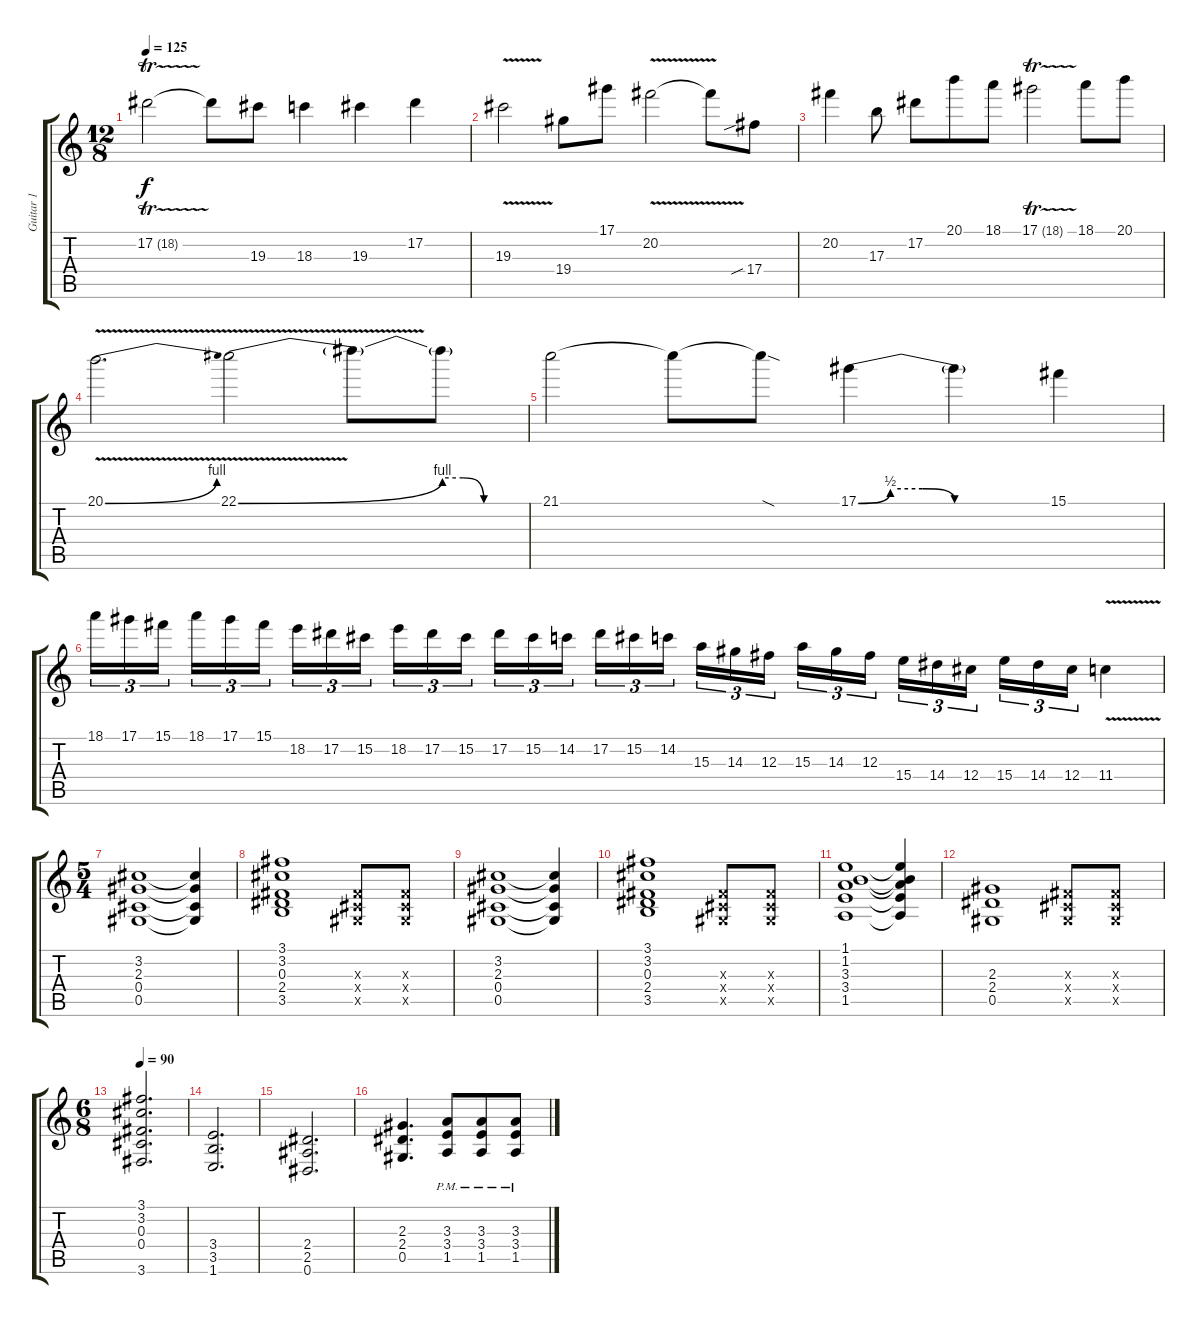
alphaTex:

\track ("Guitar 1" "Guitar 1") {instrument distortionguitar}
\staff {score tabs}
\tuning (Eb4 Bb3 Gb3 Db3 Ab2 Eb2) {hide}
\ts (12 8)
\tempo 125
\clef g2
\ks c
17.2{tr (18 32)}.2{dy f} 17.2{t}.8 19.3.8 18.3.4 19.3.4 17.2.4 |
19.3{v}.2 19.4.8 17.1.8 20.2{v}.2 20.2{t}.8 17.4{sib}.8 |
20.2.4 17.3.8 17.2.8 20.1.8 18.1.8 17.1{tr (18 32)}.2 18.1.8 20.1.8 |
20.1{be (bend 0 0 60 4) v}.2{d} 22.1{be (bend 0 0 60 4) v}.2 22.1{t}.8 22.1{be (custom 0 4 15 4 30 0 60 0) t}.8 |
21.1.2 21.1{t}.8 21.1{sod t}.8 17.1{be (custom 0 0 10 2 20 2 30 0 60 0)}.4 17.1{t}.4 15.1.4 |
18.1.16{tu (3 2)} 17.1.16{tu (3 2)} 15.1.16{tu (3 2) beam splitsecondary} 18.1.16{tu (3 2)} 17.1.16{tu (3 2)} 15.1.16{tu (3 2) beam splitsecondary} 18.2.16{tu (3 2)} 17.2.16{tu (3 2)} 15.2.16{tu (3 2)} 18.2.16{tu (3 2)} 17.2.16{tu (3 2)} 15.2.16{tu (3 2) beam splitsecondary} 17.2.16{tu (3 2)} 15.2.16{tu (3 2)} 14.2.16{tu (3 2) beam splitsecondary} 17.2.16{tu (3 2)} 15.2.16{tu (3 2)} 14.2.16{tu (3 2)} 15.3.16{tu (3 2)} 14.3.16{tu (3 2)} 12.3.16{tu (3 2) beam splitsecondary} 15.3.16{tu (3 2)} 14.3.16{tu (3 2)} 12.3.16{tu (3 2) beam splitsecondary} 15.4.16{tu (3 2)} 14.4.16{tu (3 2)} 12.4.16{tu (3 2)} 15.4.16{tu (3 2)} 14.4.16{tu (3 2)} 12.4.16{tu (3 2)} 11.4{v}.4 |
\ts (5 4)
(3.2 2.3 0.4 0.5).1 (3.2{t} 2.3{t} 0.4{t} 0.5{t}).4 |
(3.1 3.2 0.3 2.4 3.5).1 (0.3{x} 0.4{x} 0.5{x}).8 (0.3{x} 0.4{x} 0.5{x}).8 |
(3.2 2.3 0.4 0.5).1 (3.2{t} 2.3{t} 0.4{t} 0.5{t}).4 |
(3.1 3.2 0.3 2.4 3.5).1 (0.3{x} 0.4{x} 0.5{x}).8 (0.3{x} 0.4{x} 0.5{x}).8 |
(1.1 1.2 3.3 3.4 1.5).1 (1.1{t} 1.2{t} 3.3{t} 3.4{t} 1.5{t}).4 |
(2.3 2.4 0.5).1 (0.3{x} 0.4{x} 0.5{x}).8 (0.3{x} 0.4{x} 0.5{x}).8 |
\ts (6 8)
\tempo 90
(3.1 3.2 0.3 0.4 3.6).2{d} |
(3.4 3.5 1.6).2{d} |
(2.4 2.5 0.6).2{d} |
(2.3 2.4 0.5).4{d} (3.3{pm} 3.4{pm} 1.5{pm}).8 (3.3{pm} 3.4{pm} 1.5{pm}).8 (3.3{pm} 3.4{pm} 1.5{pm}).8
